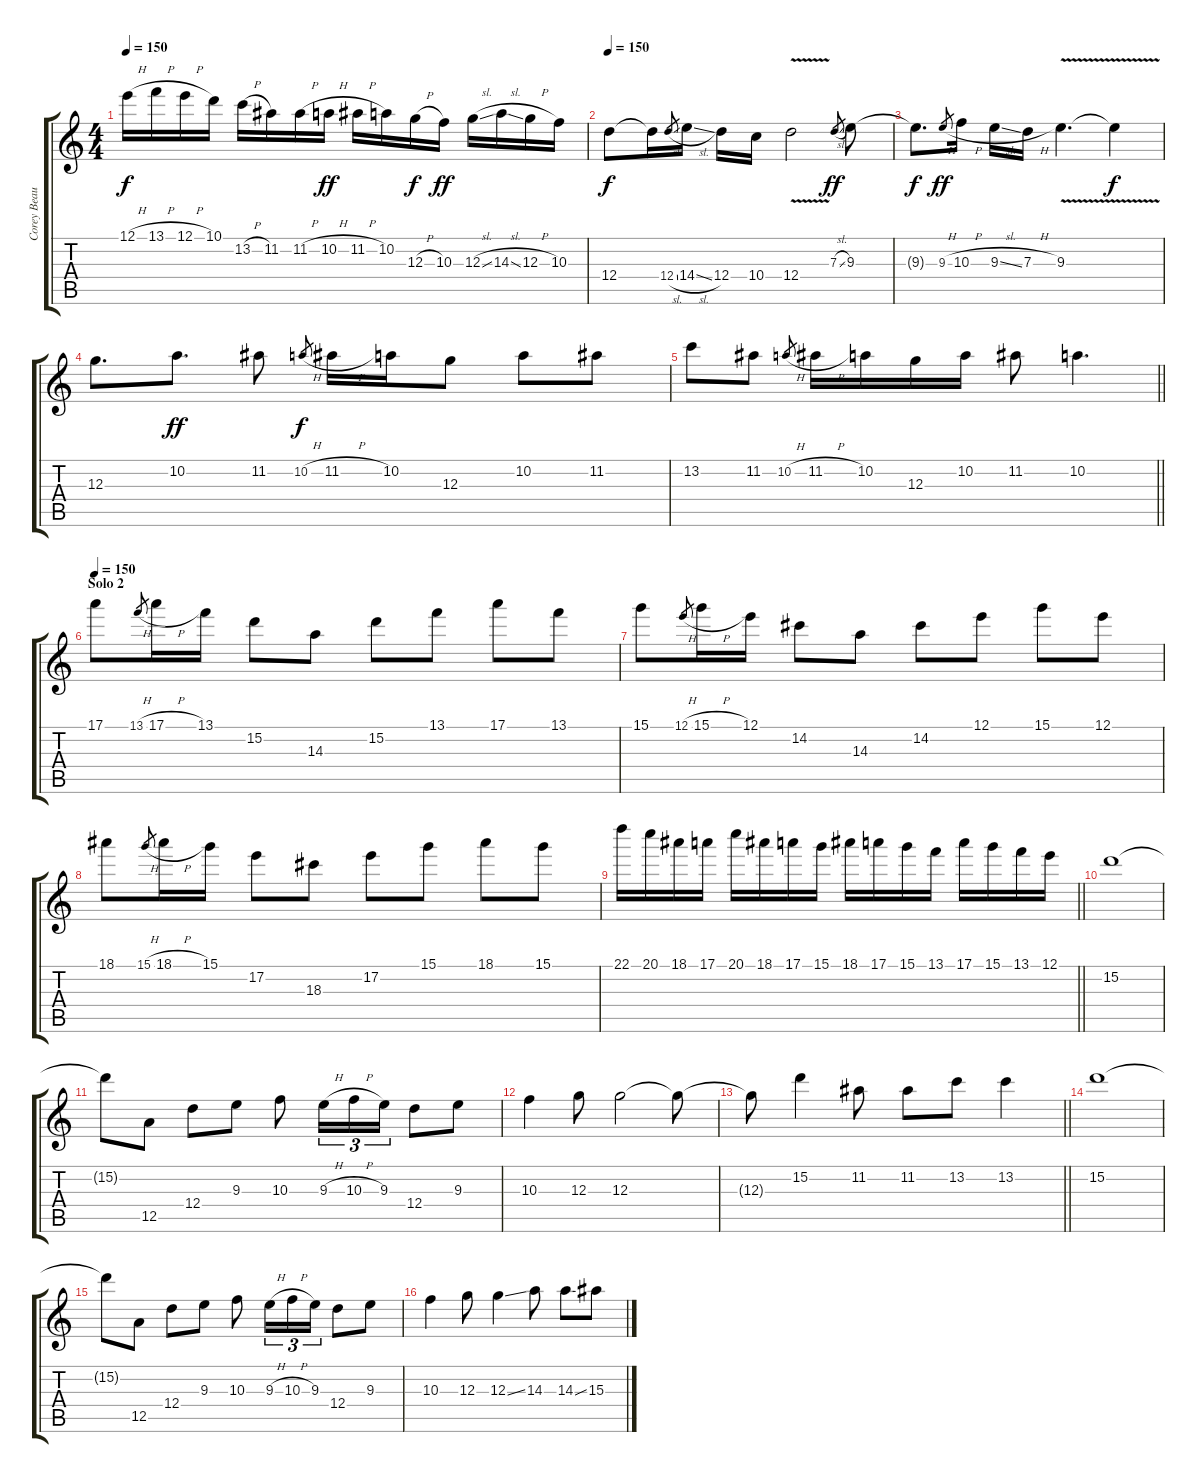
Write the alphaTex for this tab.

\track ("Corey Beaulieu" "Corey Beau") {instrument distortionguitar}
\staff {score tabs}
\tuning (E4 B3 G3 D3 A2 D2) {hide}
\ts (4 4)
\tempo 150
\clef g2
\ks c
12.1{h}.16{dy f} 13.1{h}.16 12.1{h}.16 10.1.16 13.2{h}.16 11.2.16 11.2{h}.16 10.2{h}.16{dy ff} 11.2{h}.16 10.2.16 12.3{h}.16{dy f} 10.3.16{dy ff} 12.3{sl}.16 14.3{sl}.16 12.3{h}.16 10.3.16 |
\tempo 150
12.4.8{dy f} 12.4{t}.16 12.4{sl}.8{gr} 14.4{sl}.16 12.4.16 10.4.16 12.4{v}.2 7.3{sl}.8{gr dy ff} 9.3.8 |
9.3{t}.8{d dy f} 9.3{h}.8{gr dy ff} 10.3{h}.16 9.3{sl}.16 7.3{h}.16 9.3{v}.4{d} 9.3{t}.4{dy f} |
12.3.8{d} 10.2.8{d dy ff} 11.2.8 10.2{h}.8{gr dy f} 11.2{h}.16 10.2.16 12.3.8 10.2.8 11.2.8 |
\barLineRight lightlight
13.2.8 11.2.8 10.2{h}.8{gr} 11.2{h}.16 10.2.16 12.3.16 10.2.16 11.2.8 10.2.4{d} |
\section ("" "Solo 2")
\tempo 150
17.1.8 13.1{h}.8{gr} 17.1{h}.16 13.1.16 15.2.8 14.3.8 15.2.8 13.1.8 17.1.8 13.1.8 |
15.1.8 12.1{h}.8{gr} 15.1{h}.16 12.1.16 14.2.8 14.3.8 14.2.8 12.1.8 15.1.8 12.1.8 |
18.1.8 15.1{h}.8{gr} 18.1{h}.16 15.1.16 17.2.8 18.3.8 17.2.8 15.1.8 18.1.8 15.1.8 |
\barLineRight lightlight
22.1.16 20.1.16 18.1.16 17.1.16 20.1.16 18.1.16 17.1.16 15.1.16 18.1.16 17.1.16 15.1.16 13.1.16 17.1.16 15.1.16 13.1.16 12.1.16 |
15.2.1 |
15.2{t}.8 12.5.8 12.4.8 9.3.8 10.3.8 9.3{h}.16{tu (3 2)} 10.3{h}.16{tu (3 2)} 9.3.16{tu (3 2)} 12.4.8 9.3.8 |
10.3.4 12.3.8 12.3.2 12.3{t}.8 |
\barLineRight lightlight
12.3{t}.8 15.2.4 11.2.8 11.2.8 13.2.8 13.2.4 |
15.2.1 |
15.2{t}.8 12.5.8 12.4.8 9.3.8 10.3.8 9.3{h}.16{tu (3 2)} 10.3{h}.16{tu (3 2)} 9.3.16{tu (3 2)} 12.4.8 9.3.8 |
10.3.4 12.3.8 12.3{ss}.4 14.3.8 14.3{ss}.8 15.3.8
